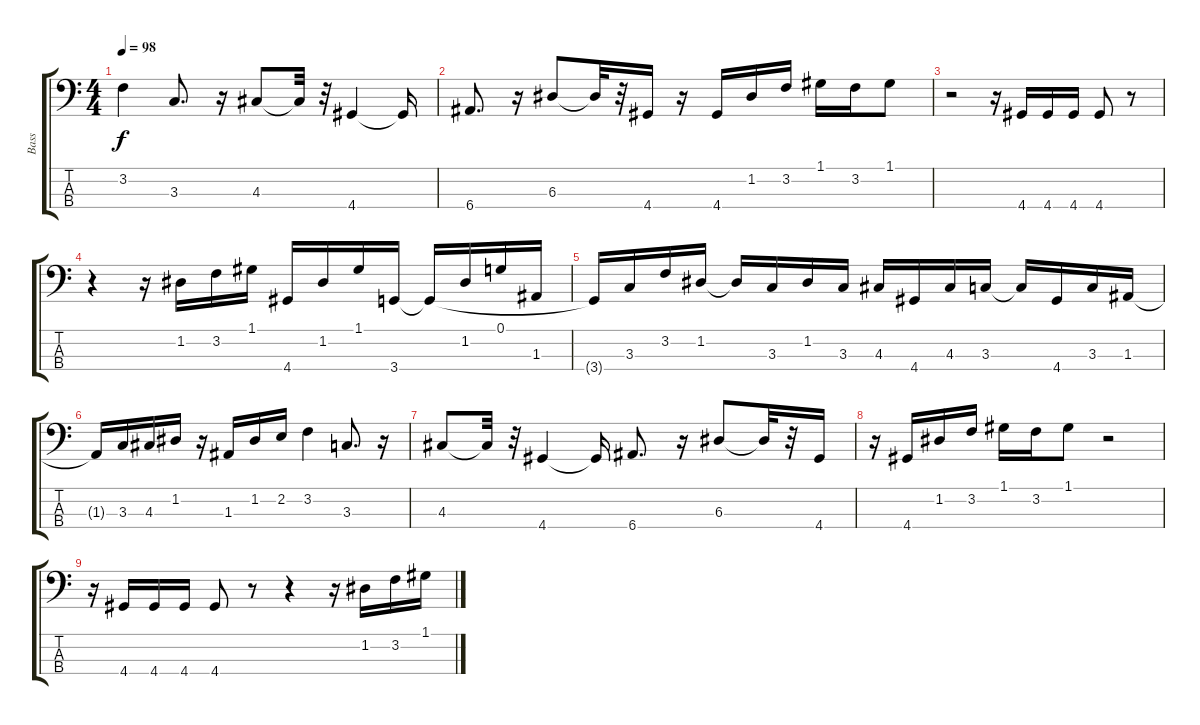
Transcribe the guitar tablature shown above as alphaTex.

\track ("Bass" "Bass") {instrument electricbassfinger}
\staff {score tabs}
\tuning (G2 D2 A1 E1) {hide}
\ts (4 4)
\tempo 98
\clef f4
\ks c
3.2.4{dy f} 3.3.8{d} r.16 4.3.8 4.3{t}.32 r.32 4.4.4 4.4{t}.16 |
6.4.8{d} r.16 6.3.8 6.3{t}.32 r.32 4.4.16 r.16 4.4.16 1.2.16 3.2.16 1.1.16 3.2.16 1.1.8 |
r.2 r.16 4.4.16 4.4.16 4.4.16 4.4.8 r.8 |
r.4 r.16 1.2.16 3.2.16 1.1.16 4.4.16 1.2.16 1.1.16 3.4.16 3.4{t}.16 1.2.16 0.1.16 1.3.16 |
3.4{t}.16 3.3.16 3.2.16 1.2.16 1.2{t}.16 3.3.16 1.2.16 3.3.16 4.3.16 4.4.16 4.3.16 3.3.16 3.3{t}.16 4.4.16 3.3.16 1.3.16 |
1.3{t}.16 3.3.16 4.3.16 1.2.16 r.16 1.3.16 1.2.16 2.2.16 3.2.4 3.3.8{d} r.16 |
4.3.8 4.3{t}.32 r.32 4.4.4 4.4{t}.16 6.4.8{d} r.16 6.3.8 6.3{t}.32 r.32 4.4.16 |
r.16 4.4.16 1.2.16 3.2.16 1.1.16 3.2.16 1.1.8 r.2 |
r.16 4.4.16 4.4.16 4.4.16 4.4.8 r.8 r.4 r.16 1.2.16 3.2.16 1.1.16
